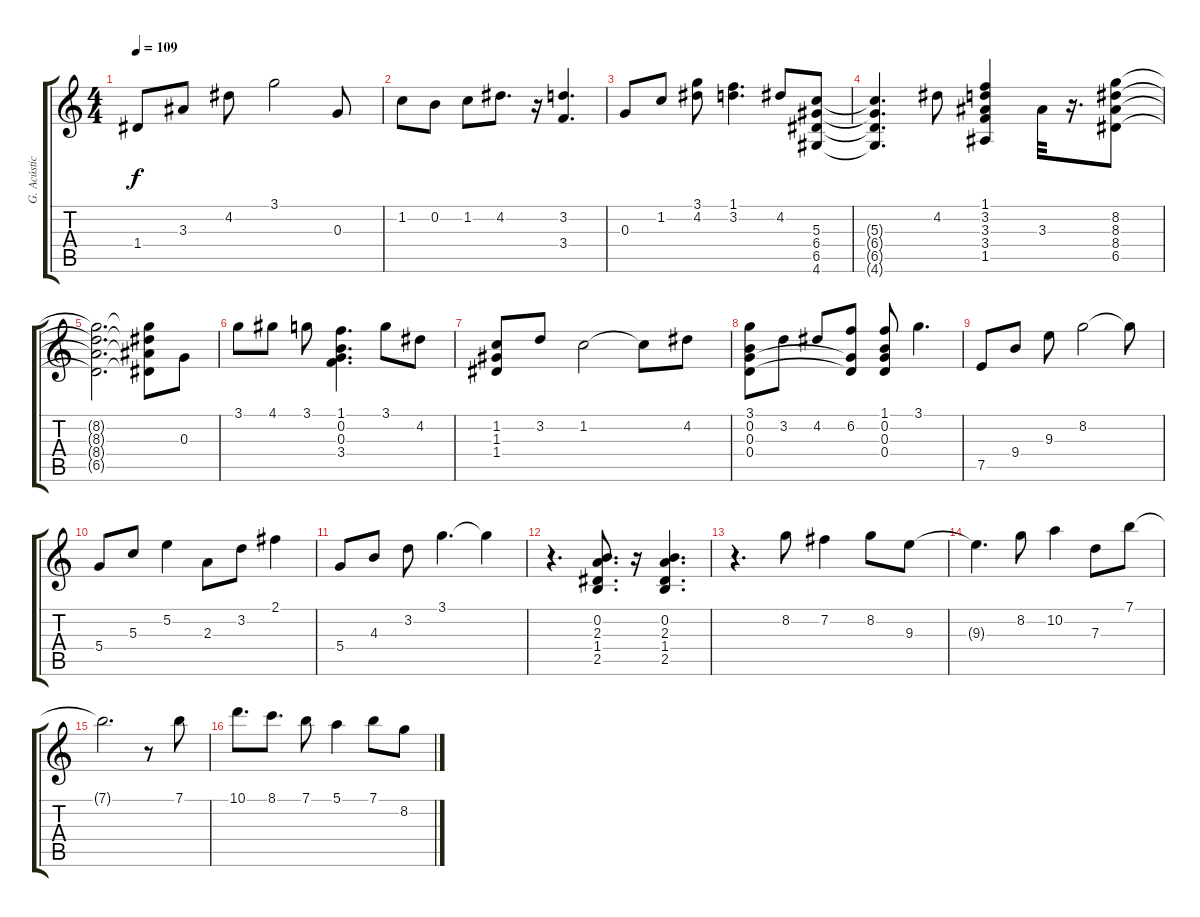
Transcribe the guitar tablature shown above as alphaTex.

\track ("G. Acústica I" "G. Acústic") {instrument acousticguitarsteel}
\staff {score tabs}
\tuning (E4 B3 G3 D3 A2 E2) {hide}
\ts (4 4)
\tempo 109
\clef g2
\ks c
1.4.8{dy f} 3.3.8 4.2.8 3.1.2 0.3.8 |
1.2.8 0.2.8 1.2.8 4.2.8{d} r.16 (3.2 3.4).4{d} |
0.3.8 1.2.8 (3.1 4.2).8 (1.1 3.2).4{d} 4.2.8 (5.3 6.4 6.5 4.6).8 |
(5.3{t} 6.4{t} 6.5{t} 4.6{t}).4{d} 4.2.8 (1.1 3.2 3.3 3.4 1.5).4 3.3.32 r.16{d} (8.2 8.3 8.4 6.5).8 |
(8.2{t} 8.3{t} 8.4{t} 6.5{t}).2{d} (8.2{t} 8.3{t} 8.4{t} 6.5{t}).8 0.3.8 |
3.1.8 4.1.8 3.1.8 (1.1 0.2 0.3 3.4).4{d} 3.1.8 4.2.8 |
(1.2 1.3 1.4).8 3.2.8 1.2.2 1.2{t}.8 4.2.8 |
(3.1 0.2 0.3 0.4).8 3.2.8 4.2.8 (6.2 0.3{t} 0.4{t}).8 (1.1 0.2 0.3 0.4).8 3.1.4{d} |
7.5.8 9.4.8 9.3.8 8.2.2 8.2{t}.8 |
5.4.8 5.3.8 5.2.4 2.3.8 3.2.8 2.1.4 |
5.4.8 4.3.8 3.2.8 3.1.4{d} 3.1{t}.4 |
r.4{d} (0.2 2.3 1.4 2.5).8{d} r.16 (0.2 2.3 1.4 2.5).4{d} |
r.4{d} 8.2.8 7.2.4 8.2.8 9.3.8 |
9.3{t}.4{d} 8.2.8 10.2.4 7.3.8 7.1.8 |
7.1{t}.2{d} r.8 7.1.8 |
10.1.8{d} 8.1.8{d} 7.1.8 5.1.4 7.1.8 8.2.8
